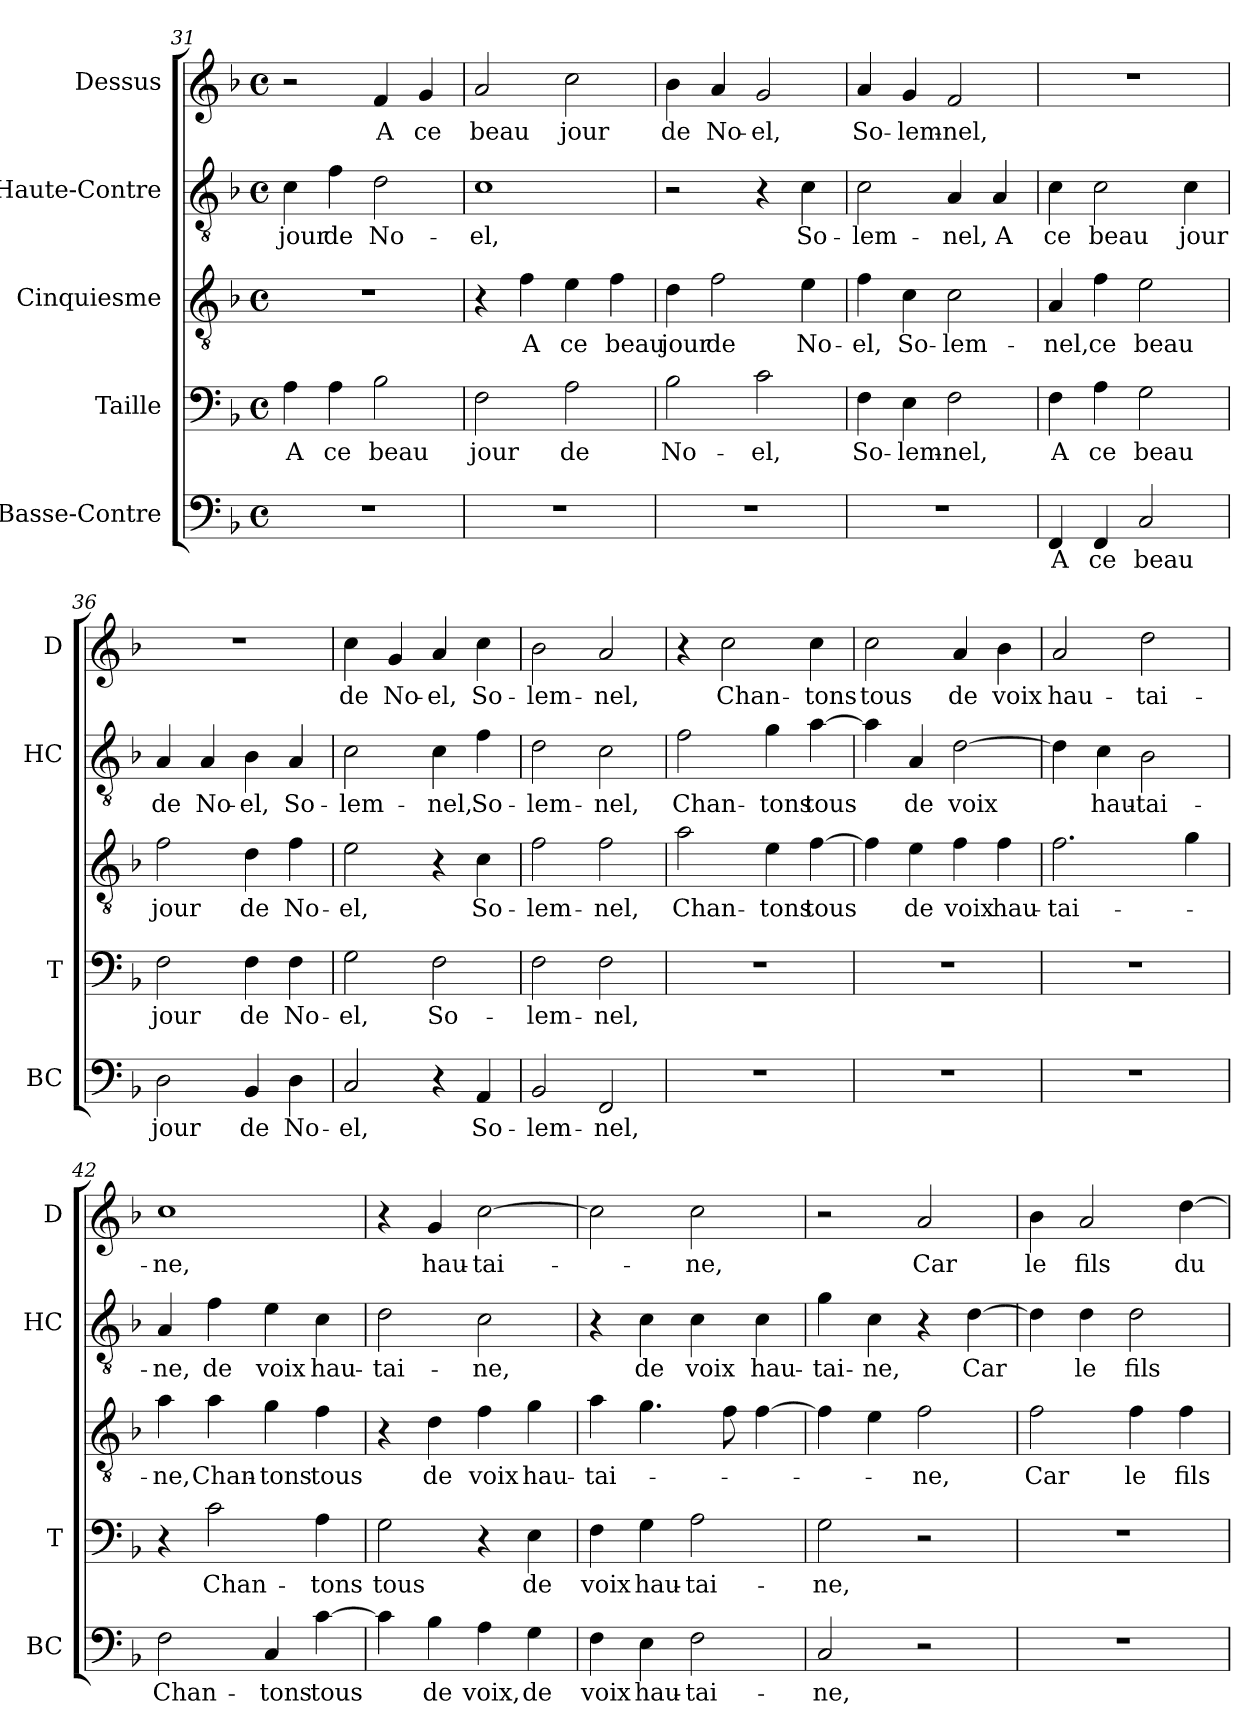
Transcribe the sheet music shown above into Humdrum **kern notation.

**kern	**text	**kern	**text	**kern	**text	**kern	**text	**kern	**text
*part5	*part5	*part4	*part4	*part3	*part3	*part2	*part2	*part1	*part1
*staff5	*staff5	*staff4	*staff4	*staff3	*staff3	*staff2	*staff2	*staff1	*staff1
*I"Basse-Contre	*	*I"Taille	*	*I"Cinquiesme	*	*I"Haute-Contre	*	*I"Dessus	*
*I'BC	*	*I'T	*	*	*	*I'HC	*	*I'D	*
*clefF4	*	*clefF4	*	*clefGv2	*	*clefGv2	*	*clefG2	*
*k[b-]	*	*k[b-]	*	*k[b-]	*	*k[b-]	*	*k[b-]	*
*M4/4	*	*M4/4	*	*M4/4	*	*M4/4	*	*M4/4	*
*met(c)	*	*met(c)	*	*met(c)	*	*met(c)	*	*met(c)	*
=31	=31	=31	=31	=31	=31	=31	=31	=31	=31
!	!	!	!LO:LY:b	!	!	!	!LO:LY:b	!	!
1r	.	4A\	A	1r	.	4c\	jour	2r	.
!	!	!	!LO:LY:b	!	!	!	!LO:LY:b	!	!
.	.	4A\	ce	.	.	4f\	de	.	.
!	!	!	!LO:LY:b	!	!	!	!LO:LY:b	!	!LO:LY:b
.	.	2B-\	beau	.	.	2d\	No-	4f/	A
!	!	!	!	!	!	!	!	!	!LO:LY:b
.	.	.	.	.	.	.	.	4g/	ce
!!LO:LB:g=z
=32	=32	=32	=32	=32	=32	=32	=32	=32	=32
!	!	!	!LO:LY:b	!	!	!	!LO:LY:b	!	!LO:LY:b
1r	.	2F\	jour	4r	.	1c	-el,	2a/	beau
!	!	!	!	!	!LO:LY:b	!	!	!	!
.	.	.	.	4f\	A	.	.	.	.
!	!	!	!LO:LY:b	!	!LO:LY:b	!	!	!	!LO:LY:b
.	.	2A\	de	4e\	ce	.	.	2cc\	jour
!	!	!	!	!	!LO:LY:b	!	!	!	!
.	.	.	.	4f\	beau	.	.	.	.
=33	=33	=33	=33	=33	=33	=33	=33	=33	=33
!	!	!	!LO:LY:b	!	!LO:LY:b	!	!	!	!LO:LY:b
1r	.	2B-\	No-	4d\	jour	2r	.	4b-\	de
!	!	!	!	!	!LO:LY:b	!	!	!	!LO:LY:b
.	.	.	.	2f\	de	.	.	4a/	No-
!	!	!	!LO:LY:b	!	!	!	!	!	!LO:LY:b
.	.	2c\	-el,	.	.	4r	.	2g/	-el,
!	!	!	!	!	!LO:LY:b	!	!LO:LY:b	!	!
.	.	.	.	4e\	No-	4c\	So-	.	.
=34	=34	=34	=34	=34	=34	=34	=34	=34	=34
!	!	!	!LO:LY:b	!	!LO:LY:b	!	!LO:LY:b	!	!LO:LY:b
1r	.	4F\	So-	4f\	-el,	2c\	-lem-	4a/	So-
!	!	!	!LO:LY:b	!	!LO:LY:b	!	!	!	!LO:LY:b
.	.	4E\	-lem-	4c\	So-	.	.	4g/	-lem-
!	!	!	!LO:LY:b	!	!LO:LY:b	!	!LO:LY:b	!	!LO:LY:b
.	.	2F\	-nel,	2c\	-lem-	4A/	-nel,	2f/	-nel,
!	!	!	!	!	!	!	!LO:LY:b	!	!
.	.	.	.	.	.	4A/	A	.	.
=35	=35	=35	=35	=35	=35	=35	=35	=35	=35
!	!LO:LY:b	!	!LO:LY:b	!	!LO:LY:b	!	!LO:LY:b	!	!
4FF/	A	4F\	A	4A/	-nel,	4c\	ce	1r	.
!	!LO:LY:b	!	!LO:LY:b	!	!LO:LY:b	!	!LO:LY:b	!	!
4FF/	ce	4A\	ce	4f\	ce	2c\	beau	.	.
!	!LO:LY:b	!	!LO:LY:b	!	!LO:LY:b	!	!	!	!
2C/	beau	2G\	beau	2e\	beau	.	.	.	.
!	!	!	!	!	!	!	!LO:LY:b	!	!
.	.	.	.	.	.	4c\	jour	.	.
=36	=36	=36	=36	=36	=36	=36	=36	=36	=36
!	!LO:LY:b	!	!LO:LY:b	!	!LO:LY:b	!	!LO:LY:b	!	!
2D\	jour	2F\	jour	2f\	jour	4A/	de	1r	.
!	!	!	!	!	!	!	!LO:LY:b	!	!
.	.	.	.	.	.	4A/	No-	.	.
!	!LO:LY:b	!	!LO:LY:b	!	!LO:LY:b	!	!LO:LY:b	!	!
4BB-/	de	4F\	de	4d\	de	4B-\	-el,	.	.
!	!LO:LY:b	!	!LO:LY:b	!	!LO:LY:b	!	!LO:LY:b	!	!
4D\	No-	4F\	No-	4f\	No-	4A/	So-	.	.
=37	=37	=37	=37	=37	=37	=37	=37	=37	=37
!	!LO:LY:b	!	!LO:LY:b	!	!LO:LY:b	!	!LO:LY:b	!	!LO:LY:b
2C/	-el,	2G\	-el,	2e\	-el,	2c\	-lem-	4cc\	de
!	!	!	!	!	!	!	!	!	!LO:LY:b
.	.	.	.	.	.	.	.	4g/	No-
!	!	!	!LO:LY:b	!	!	!	!LO:LY:b	!	!LO:LY:b
4r	.	2F\	So-	4r	.	4c\	-nel,	4a/	-el,
!	!LO:LY:b	!	!	!	!LO:LY:b	!	!LO:LY:b	!	!LO:LY:b
4AA/	So-	.	.	4c\	So-	4f\	So-	4cc\	So-
=38	=38	=38	=38	=38	=38	=38	=38	=38	=38
!	!LO:LY:b	!	!LO:LY:b	!	!LO:LY:b	!	!LO:LY:b	!	!LO:LY:b
2BB-/	-lem-	2F\	-lem-	2f\	-lem-	2d\	-lem-	2b-\	-lem-
!	!LO:LY:b	!	!LO:LY:b	!	!LO:LY:b	!	!LO:LY:b	!	!LO:LY:b
2FF/	-nel,	2F\	-nel,	2f\	-nel,	2c\	-nel,	2a/	-nel,
=39	=39	=39	=39	=39	=39	=39	=39	=39	=39
!	!	!	!	!	!LO:LY:b	!	!LO:LY:b	!	!
1r	.	1r	.	2a\	Chan-	2f\	Chan-	4r	.
!	!	!	!	!	!	!	!	!	!LO:LY:b
.	.	.	.	.	.	.	.	2cc\	Chan-
!	!	!	!	!	!LO:LY:b	!	!LO:LY:b	!	!
.	.	.	.	4e\	-tons	4g\	-tons	.	.
!	!	!	!	!	!LO:LY:b	!	!LO:LY:b	!	!LO:LY:b
.	.	.	.	[4f\	tous	[4a\	tous	4cc\	-tons
!!LO:LB:g=z
=40	=40	=40	=40	=40	=40	=40	=40	=40	=40
!	!	!	!	!	!	!	!	!	!LO:LY:b
1r	.	1r	.	4f\]	.	4a\]	.	2cc\	tous
!	!	!	!	!	!LO:LY:b	!	!LO:LY:b	!	!
.	.	.	.	4e\	de	4A/	de	.	.
!	!	!	!	!	!LO:LY:b	!	!LO:LY:b	!	!LO:LY:b
.	.	.	.	4f\	voix	[2d\	voix	4a/	de
!	!	!	!	!	!LO:LY:b	!	!	!	!LO:LY:b
.	.	.	.	4f\	hau-	.	.	4b-\	voix
=41	=41	=41	=41	=41	=41	=41	=41	=41	=41
!	!	!	!	!	!LO:LY:b	!	!	!	!LO:LY:b
1r	.	1r	.	2.f\	-tai-	4d\]	.	2a/	hau-
!	!	!	!	!	!	!	!LO:LY:b	!	!
.	.	.	.	.	.	4c\	hau-	.	.
!	!	!	!	!	!	!	!LO:LY:b	!	!LO:LY:b
.	.	.	.	.	.	2B-\	-tai-	2dd\	-tai-
.	.	.	.	4g\	.	.	.	.	.
=42	=42	=42	=42	=42	=42	=42	=42	=42	=42
!	!LO:LY:b	!	!	!	!LO:LY:b	!	!LO:LY:b	!	!LO:LY:b
2F\	Chan-	4r	.	4a\	-ne,	4A/	-ne,	1cc	-ne,
!	!	!	!LO:LY:b	!	!LO:LY:b	!	!LO:LY:b	!	!
.	.	2c\	Chan-	4a\	Chan-	4f\	de	.	.
!	!LO:LY:b	!	!	!	!LO:LY:b	!	!LO:LY:b	!	!
4C/	-tons	.	.	4g\	-tons	4e\	voix	.	.
!	!LO:LY:b	!	!LO:LY:b	!	!LO:LY:b	!	!LO:LY:b	!	!
[4c\	tous	4A\	-tons	4f\	tous	4c\	hau-	.	.
=43	=43	=43	=43	=43	=43	=43	=43	=43	=43
!	!	!	!LO:LY:b	!	!	!	!LO:LY:b	!	!
4c\]	.	2G\	tous	4r	.	2d\	-tai-	4r	.
!	!LO:LY:b	!	!	!	!LO:LY:b	!	!	!	!LO:LY:b
4B-\	de	.	.	4d\	de	.	.	4g/	hau-
!	!LO:LY:b	!	!	!	!LO:LY:b	!	!LO:LY:b	!	!LO:LY:b
4A\	voix,	4r	.	4f\	voix	2c\	-ne,	[2cc\	-tai-
!	!LO:LY:b	!	!LO:LY:b	!	!LO:LY:b	!	!	!	!
4G\	de	4E\	de	4g\	hau-	.	.	.	.
=44	=44	=44	=44	=44	=44	=44	=44	=44	=44
!	!LO:LY:b	!	!LO:LY:b	!	!LO:LY:b	!	!	!	!
4F\	voix	4F\	voix	4a\	-tai-	4r	.	2cc\]	.
!	!LO:LY:b	!	!LO:LY:b	!	!	!	!LO:LY:b	!	!
4E\	hau-	4G\	hau-	4.g\	.	4c\	de	.	.
!	!LO:LY:b	!	!LO:LY:b	!	!	!	!LO:LY:b	!	!LO:LY:b
2F\	-tai-	2A\	-tai-	.	.	4c\	voix	2cc\	-ne,
.	.	.	.	8f\	.	.	.	.	.
!	!	!	!	!	!	!	!LO:LY:b	!	!
.	.	.	.	[4f\	.	4c\	hau-	.	.
=45	=45	=45	=45	=45	=45	=45	=45	=45	=45
!	!LO:LY:b	!	!LO:LY:b	!	!	!	!LO:LY:b	!	!
2C/	-ne,	2G\	-ne,	4f\]	.	4g\	-tai-	2r	.
!	!	!	!	!	!	!	!LO:LY:b	!	!
.	.	.	.	4e\	.	4c\	-ne,	.	.
!	!	!	!	!	!LO:LY:b	!	!	!	!LO:LY:b
2r	.	2r	.	2f\	-ne,	4r	.	2a/	Car
!	!	!	!	!	!	!	!LO:LY:b	!	!
.	.	.	.	.	.	[4d\	Car	.	.
=46	=46	=46	=46	=46	=46	=46	=46	=46	=46
!	!	!	!	!	!LO:LY:b	!	!	!	!LO:LY:b
1r	.	1r	.	2f\	Car	4d\]	.	4b-\	le
!	!	!	!	!	!	!	!LO:LY:b	!	!LO:LY:b
.	.	.	.	.	.	4d\	le	2a/	fils
!	!	!	!	!	!LO:LY:b	!	!LO:LY:b	!	!
.	.	.	.	4f\	le	2d\	fils	.	.
!	!	!	!	!	!LO:LY:b	!	!	!	!LO:LY:b
.	.	.	.	4f\	fils	.	.	[4dd\	du
=	=	=	=	=	=	=	=	=	=
*-	*-	*-	*-	*-	*-	*-	*-	*-	*-
